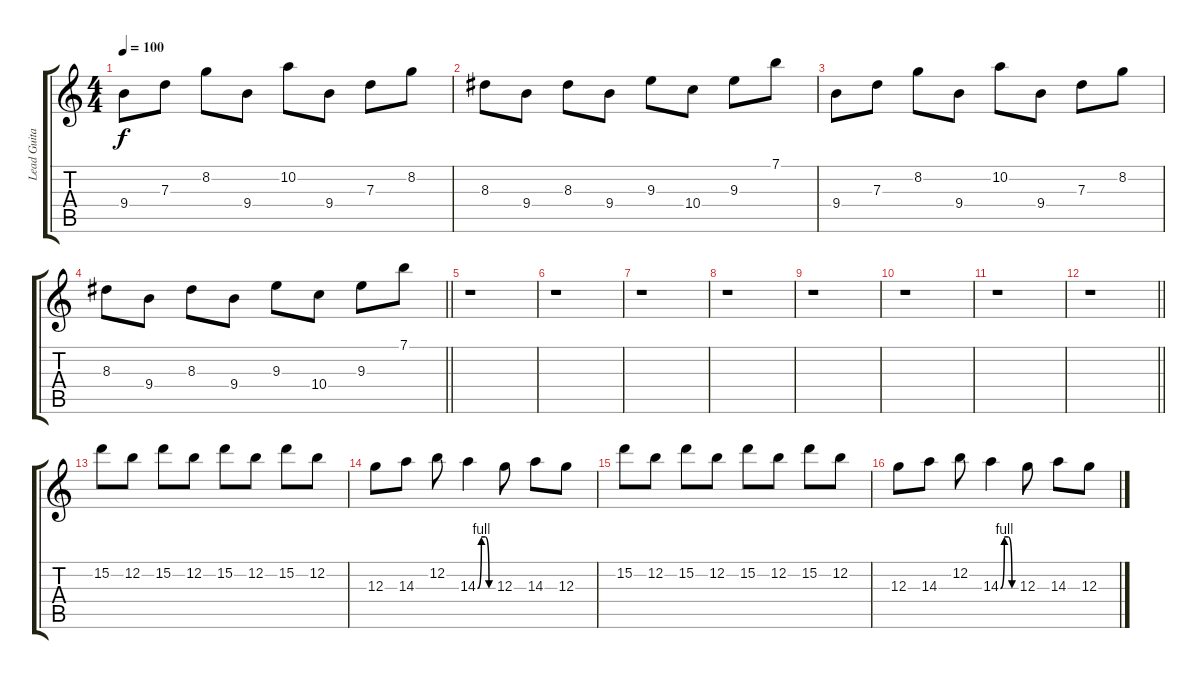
\track ("Lead Guitar" "Lead Guita") {instrument electricguitarjazz}
\staff {score tabs}
\tuning (E4 B3 G3 D3 A2 E2) {hide}
\ts (4 4)
\tempo 100
\clef g2
\ks c
9.4.8{dy f} 7.3.8 8.2.8 9.4.8 10.2.8 9.4.8 7.3.8 8.2.8 |
8.3.8 9.4.8 8.3.8 9.4.8 9.3.8 10.4.8 9.3.8 7.1.8 |
9.4.8 7.3.8 8.2.8 9.4.8 10.2.8 9.4.8 7.3.8 8.2.8 |
\barLineRight lightlight
8.3.8 9.4.8 8.3.8 9.4.8 9.3.8 10.4.8 9.3.8 7.1.8 |
r.1 |
r.1 |
r.1 |
r.1 |
r.1 |
r.1 |
r.1 |
\barLineRight lightlight
r.1 |
15.2.8 12.2.8 15.2.8 12.2.8 15.2.8 12.2.8 15.2.8 12.2.8 |
12.3.8 14.3.8 12.2.8 14.3{be (custom 0 0 15 4 30 4 45 0 60 0)}.4 12.3.8 14.3.8 12.3.8 |
15.2.8 12.2.8 15.2.8 12.2.8 15.2.8 12.2.8 15.2.8 12.2.8 |
12.3.8 14.3.8 12.2.8 14.3{be (custom 0 0 15 4 30 4 45 0 60 0)}.4 12.3.8 14.3.8 12.3.8
